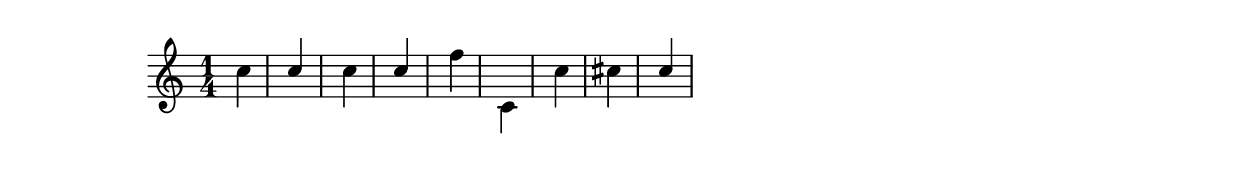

\version "2.6.0"
\header {
  texidoc = "Downstem notes following a barline are
printed with some extra space. This is an optical correction similar
to juxtaposed stems.

Accidentals after the barline get some space as well.
"
}

\relative c''
{

  %%\override Staff.StaffSpacing  #'stem-spacing-correction = #10
  %%\override Staff.NoteSpacing  #'stem-spacing-correction = #10

  \time 1/4 \stemDown c4 \stemUp c4
  \stemDown c4 \stemUp c4
  \stemDown f c,4  c'4 cis4 \stemUp c4
}
\layout { raggedright = ##t}


